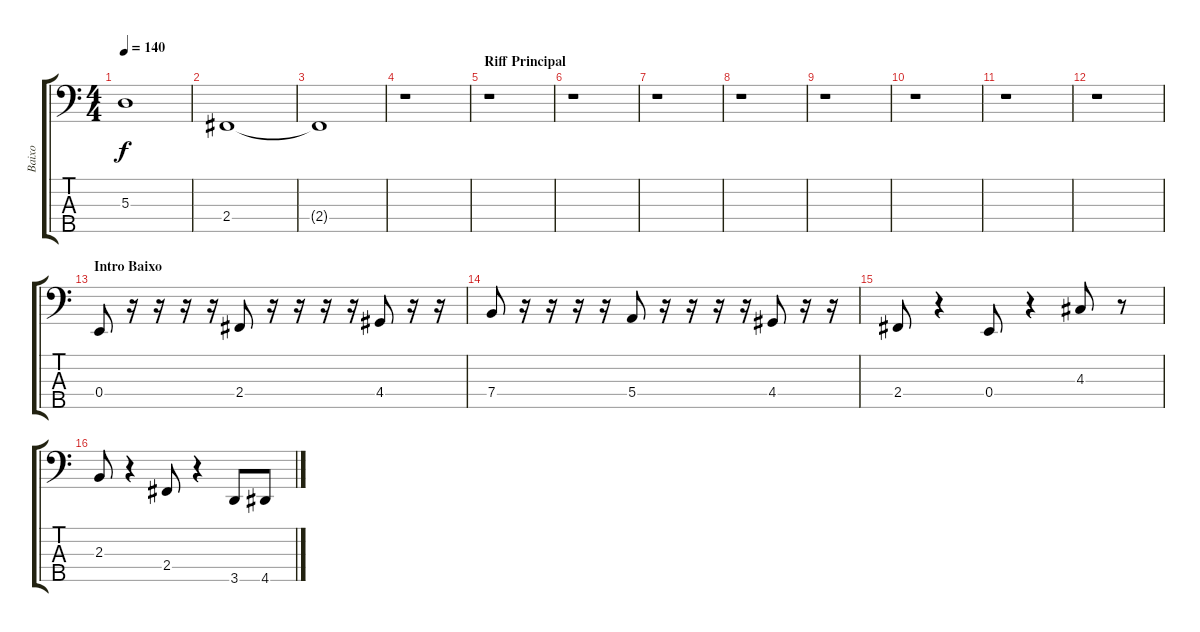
\track ("Baixo" "Baixo") {instrument electricbassfinger}
\staff {score tabs}
\tuning (G2 D2 A1 E1 B0) {hide}
\ts (4 4)
\tempo 140
\clef f4
\ks c
5.3.1{dy f} |
2.4.1 |
2.4{t}.1 |
r.1 |
\section ("" "Riff Principal")
r.1 |
r.1 |
r.1 |
r.1 |
r.1 |
r.1 |
r.1 |
r.1 |
\section ("" "Intro Baixo")
0.4.8 r.16 r.16 r.16 r.16 2.4.8 r.16 r.16 r.16 r.16 4.4.8 r.16 r.16 |
7.4.8 r.16 r.16 r.16 r.16 5.4.8 r.16 r.16 r.16 r.16 4.4.8 r.16 r.16 |
2.4.8 r.4 0.4.8 r.4 4.3.8 r.8 |
2.3.8 r.4 2.4.8 r.4 3.5.8 4.5.8
